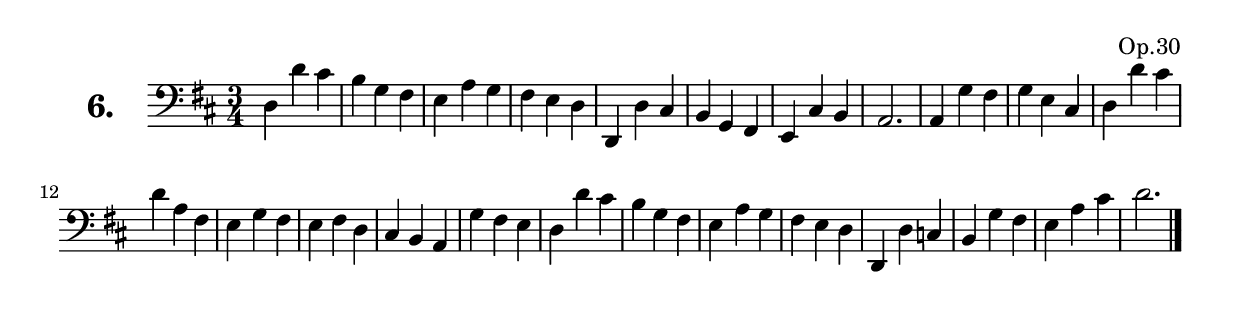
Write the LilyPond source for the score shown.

\version "2.18.2"

\score {
  \new StaffGroup = "" \with {
        instrumentName = \markup { \bold \huge { \larger "6." }}
      }
  <<
    \new Staff = "celloI" 
    \relative c {
      \clef bass
      \key d \major
      \time 3/4

      d4 d' cis  | %01
      b g fis     | %02
      e a g       | %03
      fis e d     | %04
      d, d' cis   | %05
      b g fis     | %06
      e cis' b    | %07
      a2.         | %08
      a4 g' fis   | %09
      g e cis     | %10
      d d' cis    | %11
      d a fis     | %12
      e g fis     | %13
      e fis d     | %14
      cis b a     | %15
      g' fis e    | %16
      d d' cis    | %17
      b g fis     | %18
      e a g       | %19
      fis e d     | %20
      d, d' c     | %21
      b g' fis    | %22
      e a cis     | %23
      d2. \bar "|." %24

    }
  >>
  \layout {}
  \header {
    composer = "Sebastian Lee"
    opus = "Op.30"
  }
}
